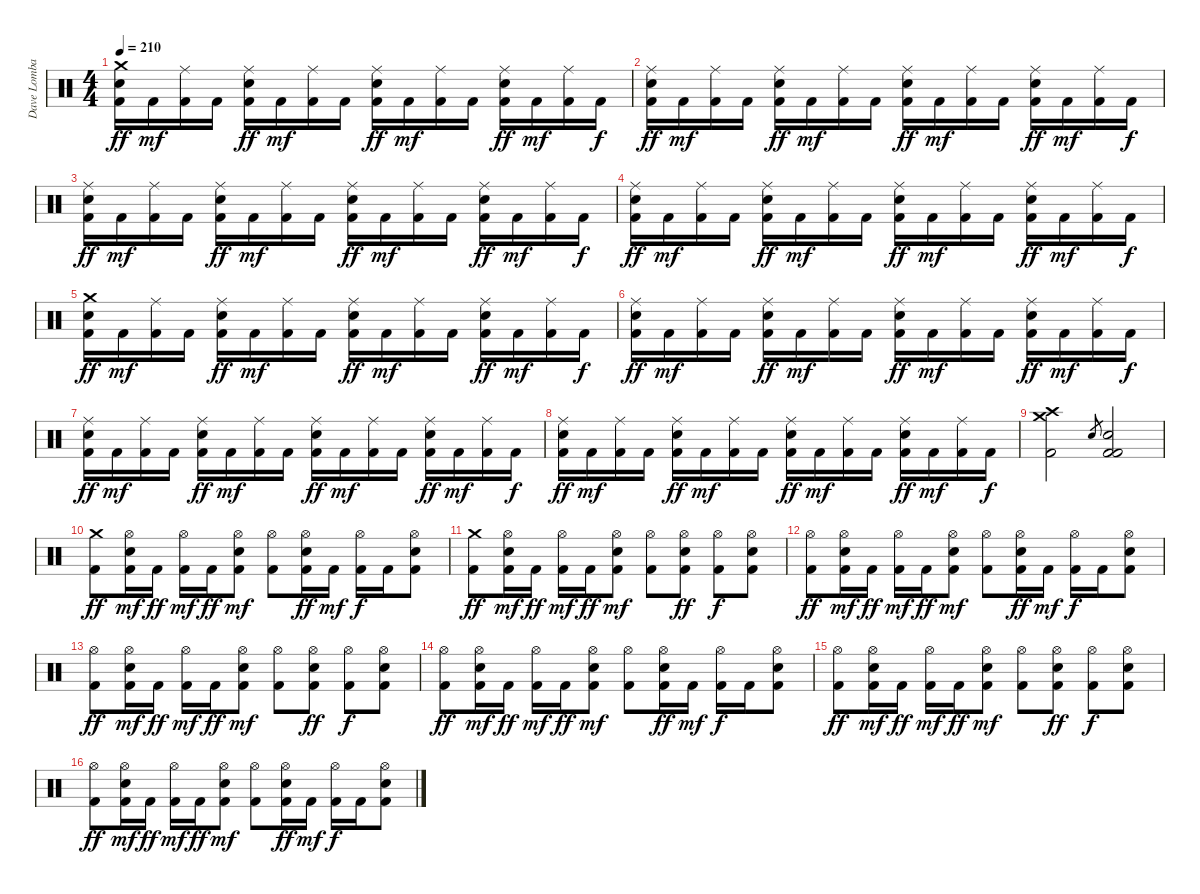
\track ("Dave Lombardo" "Dave Lomba") {instrument percussion}
\staff {score}
\articulation defaults
\ts (4 4)
\tempo 210
\clef neutral
\ks c
("Kick (hit) 2" "Crash medium (hit)" "Electric Snare (hit)").16{dy ff} "Kick (hit) 2".16{dy mf} ("Kick (hit) 2" "Ride (middle)").16 "Kick (hit) 2".16 ("Kick (hit) 2" "Electric Snare (hit)" "Ride (middle)").16{dy ff} "Kick (hit) 2".16{dy mf} ("Kick (hit) 2" "Ride (middle)").16 "Kick (hit) 2".16 ("Kick (hit) 2" "Electric Snare (hit)" "Ride (middle)").16{dy ff} "Kick (hit) 2".16{dy mf} ("Kick (hit) 2" "Ride (middle)").16 "Kick (hit) 2".16 ("Kick (hit) 2" "Electric Snare (hit)" "Ride (middle)").16{dy ff} "Kick (hit) 2".16{dy mf} ("Kick (hit) 2" "Ride (middle)").16 "Kick (hit) 2".16{dy f} |
("Kick (hit) 2" "Electric Snare (hit)" "Ride (middle)").16{dy ff} "Kick (hit) 2".16{dy mf} ("Kick (hit) 2" "Ride (middle)").16 "Kick (hit) 2".16 ("Kick (hit) 2" "Electric Snare (hit)" "Ride (middle)").16{dy ff} "Kick (hit) 2".16{dy mf} ("Kick (hit) 2" "Ride (middle)").16 "Kick (hit) 2".16 ("Kick (hit) 2" "Electric Snare (hit)" "Ride (middle)").16{dy ff} "Kick (hit) 2".16{dy mf} ("Kick (hit) 2" "Ride (middle)").16 "Kick (hit) 2".16 ("Kick (hit) 2" "Electric Snare (hit)" "Ride (middle)").16{dy ff} "Kick (hit) 2".16{dy mf} ("Kick (hit) 2" "Ride (middle)").16 "Kick (hit) 2".16{dy f} |
("Kick (hit) 2" "Electric Snare (hit)" "Ride (middle)").16{dy ff} "Kick (hit) 2".16{dy mf} ("Kick (hit) 2" "Ride (middle)").16 "Kick (hit) 2".16 ("Kick (hit) 2" "Electric Snare (hit)" "Ride (middle)").16{dy ff} "Kick (hit) 2".16{dy mf} ("Kick (hit) 2" "Ride (middle)").16 "Kick (hit) 2".16 ("Kick (hit) 2" "Electric Snare (hit)" "Ride (middle)").16{dy ff} "Kick (hit) 2".16{dy mf} ("Kick (hit) 2" "Ride (middle)").16 "Kick (hit) 2".16 ("Kick (hit) 2" "Electric Snare (hit)" "Ride (middle)").16{dy ff} "Kick (hit) 2".16{dy mf} ("Kick (hit) 2" "Ride (middle)").16 "Kick (hit) 2".16{dy f} |
("Kick (hit) 2" "Electric Snare (hit)" "Ride (middle)").16{dy ff} "Kick (hit) 2".16{dy mf} ("Kick (hit) 2" "Ride (middle)").16 "Kick (hit) 2".16 ("Kick (hit) 2" "Electric Snare (hit)" "Ride (middle)").16{dy ff} "Kick (hit) 2".16{dy mf} ("Kick (hit) 2" "Ride (middle)").16 "Kick (hit) 2".16 ("Kick (hit) 2" "Electric Snare (hit)" "Ride (middle)").16{dy ff} "Kick (hit) 2".16{dy mf} ("Kick (hit) 2" "Ride (middle)").16 "Kick (hit) 2".16 ("Kick (hit) 2" "Electric Snare (hit)" "Ride (middle)").16{dy ff} "Kick (hit) 2".16{dy mf} ("Kick (hit) 2" "Ride (middle)").16 "Kick (hit) 2".16{dy f} |
("Kick (hit) 2" "Electric Snare (hit)" "Crash medium (hit)").16{dy ff} "Kick (hit) 2".16{dy mf} ("Kick (hit) 2" "Ride (middle)").16 "Kick (hit) 2".16 ("Kick (hit) 2" "Electric Snare (hit)" "Ride (middle)").16{dy ff} "Kick (hit) 2".16{dy mf} ("Kick (hit) 2" "Ride (middle)").16 "Kick (hit) 2".16 ("Kick (hit) 2" "Electric Snare (hit)" "Ride (middle)").16{dy ff} "Kick (hit) 2".16{dy mf} ("Kick (hit) 2" "Ride (middle)").16 "Kick (hit) 2".16 ("Kick (hit) 2" "Electric Snare (hit)" "Ride (middle)").16{dy ff} "Kick (hit) 2".16{dy mf} ("Kick (hit) 2" "Ride (middle)").16 "Kick (hit) 2".16{dy f} |
("Kick (hit) 2" "Electric Snare (hit)" "Ride (middle)").16{dy ff} "Kick (hit) 2".16{dy mf} ("Kick (hit) 2" "Ride (middle)").16 "Kick (hit) 2".16 ("Kick (hit) 2" "Electric Snare (hit)" "Ride (middle)").16{dy ff} "Kick (hit) 2".16{dy mf} ("Kick (hit) 2" "Ride (middle)").16 "Kick (hit) 2".16 ("Kick (hit) 2" "Electric Snare (hit)" "Ride (middle)").16{dy ff} "Kick (hit) 2".16{dy mf} ("Kick (hit) 2" "Ride (middle)").16 "Kick (hit) 2".16 ("Kick (hit) 2" "Electric Snare (hit)" "Ride (middle)").16{dy ff} "Kick (hit) 2".16{dy mf} ("Kick (hit) 2" "Ride (middle)").16 "Kick (hit) 2".16{dy f} |
("Kick (hit) 2" "Electric Snare (hit)" "Ride (middle)").16{dy ff} "Kick (hit) 2".16{dy mf} ("Kick (hit) 2" "Ride (middle)").16 "Kick (hit) 2".16 ("Kick (hit) 2" "Electric Snare (hit)" "Ride (middle)").16{dy ff} "Kick (hit) 2".16{dy mf} ("Kick (hit) 2" "Ride (middle)").16 "Kick (hit) 2".16 ("Kick (hit) 2" "Electric Snare (hit)" "Ride (middle)").16{dy ff} "Kick (hit) 2".16{dy mf} ("Kick (hit) 2" "Ride (middle)").16 "Kick (hit) 2".16 ("Kick (hit) 2" "Electric Snare (hit)" "Ride (middle)").16{dy ff} "Kick (hit) 2".16{dy mf} ("Kick (hit) 2" "Ride (middle)").16 "Kick (hit) 2".16{dy f} |
("Kick (hit) 2" "Electric Snare (hit)" "Ride (middle)").16{dy ff} "Kick (hit) 2".16{dy mf} ("Kick (hit) 2" "Ride (middle)").16 "Kick (hit) 2".16 ("Kick (hit) 2" "Electric Snare (hit)" "Ride (middle)").16{dy ff} "Kick (hit) 2".16{dy mf} ("Kick (hit) 2" "Ride (middle)").16 "Kick (hit) 2".16 ("Kick (hit) 2" "Electric Snare (hit)" "Ride (middle)").16{dy ff} "Kick (hit) 2".16{dy mf} ("Kick (hit) 2" "Ride (middle)").16 "Kick (hit) 2".16 ("Kick (hit) 2" "Electric Snare (hit)" "Ride (middle)").16{dy ff} "Kick (hit) 2".16{dy mf} ("Kick (hit) 2" "Ride (middle)").16 "Kick (hit) 2".16{dy f} |
("Kick (hit) 2" "Crash medium (hit)" "Crash high (hit)").2 "Electric Snare (hit)".8{gr} ("Electric Snare (hit)" "Kick (hit) 2" "Kick (hit) 2").2 |
("Kick (hit) 2" "Crash medium (hit)").8{dy ff} ("Kick (hit) 2" "Electric Snare (hit)" "Hi-Hat (open)").16{dy mf} "Kick (hit) 2".16{dy ff} ("Kick (hit) 2" "Hi-Hat (open)").16{dy mf} "Kick (hit) 2".16{dy ff} ("Kick (hit) 2" "Electric Snare (hit)" "Hi-Hat (open)").8{dy mf} ("Kick (hit) 2" "Hi-Hat (open)").8 ("Kick (hit) 2" "Electric Snare (hit)" "Hi-Hat (open)").16{dy ff} "Kick (hit) 2".16{dy mf} ("Kick (hit) 2" "Hi-Hat (open)").16{dy f} "Kick (hit) 2".16 ("Kick (hit) 2" "Electric Snare (hit)" "Hi-Hat (open)").8 |
("Kick (hit) 2" "Crash medium (hit)").8{dy ff} ("Kick (hit) 2" "Electric Snare (hit)" "Hi-Hat (open)").16{dy mf} "Kick (hit) 2".16{dy ff} ("Kick (hit) 2" "Hi-Hat (open)").16{dy mf} "Kick (hit) 2".16{dy ff} ("Kick (hit) 2" "Electric Snare (hit)" "Hi-Hat (open)").8{dy mf} ("Kick (hit) 2" "Hi-Hat (open)").8 ("Kick (hit) 2" "Electric Snare (hit)" "Hi-Hat (open)").8{dy ff} ("Kick (hit) 2" "Hi-Hat (open)").8{dy f} ("Kick (hit) 2" "Electric Snare (hit)" "Hi-Hat (open)").8 |
("Kick (hit) 2" "Hi-Hat (open)").8{dy ff} ("Kick (hit) 2" "Electric Snare (hit)" "Hi-Hat (open)").16{dy mf} "Kick (hit) 2".16{dy ff} ("Kick (hit) 2" "Hi-Hat (open)").16{dy mf} "Kick (hit) 2".16{dy ff} ("Kick (hit) 2" "Electric Snare (hit)" "Hi-Hat (open)").8{dy mf} ("Kick (hit) 2" "Hi-Hat (open)").8 ("Kick (hit) 2" "Electric Snare (hit)" "Hi-Hat (open)").16{dy ff} "Kick (hit) 2".16{dy mf} ("Kick (hit) 2" "Hi-Hat (open)").16{dy f} "Kick (hit) 2".16 ("Kick (hit) 2" "Electric Snare (hit)" "Hi-Hat (open)").8 |
("Kick (hit) 2" "Hi-Hat (open)").8{dy ff} ("Kick (hit) 2" "Electric Snare (hit)" "Hi-Hat (open)").16{dy mf} "Kick (hit) 2".16{dy ff} ("Kick (hit) 2" "Hi-Hat (open)").16{dy mf} "Kick (hit) 2".16{dy ff} ("Kick (hit) 2" "Electric Snare (hit)" "Hi-Hat (open)").8{dy mf} ("Kick (hit) 2" "Hi-Hat (open)").8 ("Kick (hit) 2" "Electric Snare (hit)" "Hi-Hat (open)").8{dy ff} ("Kick (hit) 2" "Hi-Hat (open)").8{dy f} ("Kick (hit) 2" "Electric Snare (hit)" "Hi-Hat (open)").8 |
("Kick (hit) 2" "Hi-Hat (open)").8{dy ff} ("Kick (hit) 2" "Electric Snare (hit)" "Hi-Hat (open)").16{dy mf} "Kick (hit) 2".16{dy ff} ("Kick (hit) 2" "Hi-Hat (open)").16{dy mf} "Kick (hit) 2".16{dy ff} ("Kick (hit) 2" "Electric Snare (hit)" "Hi-Hat (open)").8{dy mf} ("Kick (hit) 2" "Hi-Hat (open)").8 ("Kick (hit) 2" "Electric Snare (hit)" "Hi-Hat (open)").16{dy ff} "Kick (hit) 2".16{dy mf} ("Kick (hit) 2" "Hi-Hat (open)").16{dy f} "Kick (hit) 2".16 ("Kick (hit) 2" "Electric Snare (hit)" "Hi-Hat (open)").8 |
("Kick (hit) 2" "Hi-Hat (open)").8{dy ff} ("Kick (hit) 2" "Electric Snare (hit)" "Hi-Hat (open)").16{dy mf} "Kick (hit) 2".16{dy ff} ("Kick (hit) 2" "Hi-Hat (open)").16{dy mf} "Kick (hit) 2".16{dy ff} ("Kick (hit) 2" "Electric Snare (hit)" "Hi-Hat (open)").8{dy mf} ("Kick (hit) 2" "Hi-Hat (open)").8 ("Kick (hit) 2" "Electric Snare (hit)" "Hi-Hat (open)").8{dy ff} ("Kick (hit) 2" "Hi-Hat (open)").8{dy f} ("Kick (hit) 2" "Electric Snare (hit)" "Hi-Hat (open)").8 |
("Kick (hit) 2" "Hi-Hat (open)").8{dy ff} ("Kick (hit) 2" "Electric Snare (hit)" "Hi-Hat (open)").16{dy mf} "Kick (hit) 2".16{dy ff} ("Kick (hit) 2" "Hi-Hat (open)").16{dy mf} "Kick (hit) 2".16{dy ff} ("Kick (hit) 2" "Electric Snare (hit)" "Hi-Hat (open)").8{dy mf} ("Kick (hit) 2" "Hi-Hat (open)").8 ("Kick (hit) 2" "Electric Snare (hit)" "Hi-Hat (open)").16{dy ff} "Kick (hit) 2".16{dy mf} ("Kick (hit) 2" "Hi-Hat (open)").16{dy f} "Kick (hit) 2".16 ("Kick (hit) 2" "Electric Snare (hit)" "Hi-Hat (open)").8
